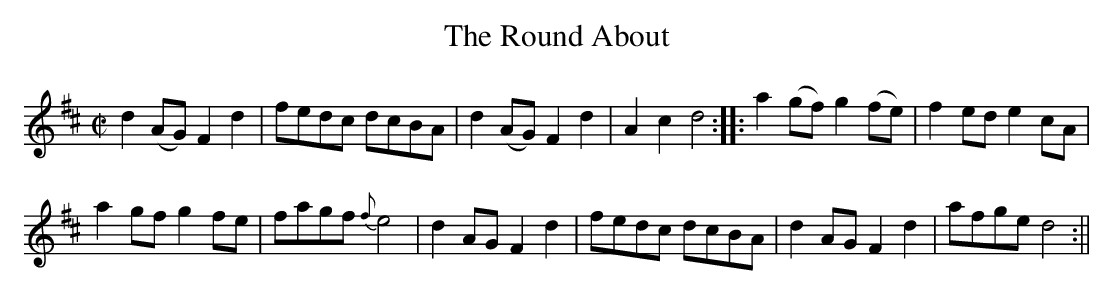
X:1
T:Round About, The
M:C|
L:1/8
K:D
d2 (AG) F2 d2|fedc dcBA|d2 (AG) F2d2|A2c2 d4::a2 (gf) g2 (fe)|f2 ed e2 cA|
a2 gf g2 fe|fagf {f}e4|d2 AG F2d2|fedc dcBA|d2 AG F2 d2|afge d4:||
